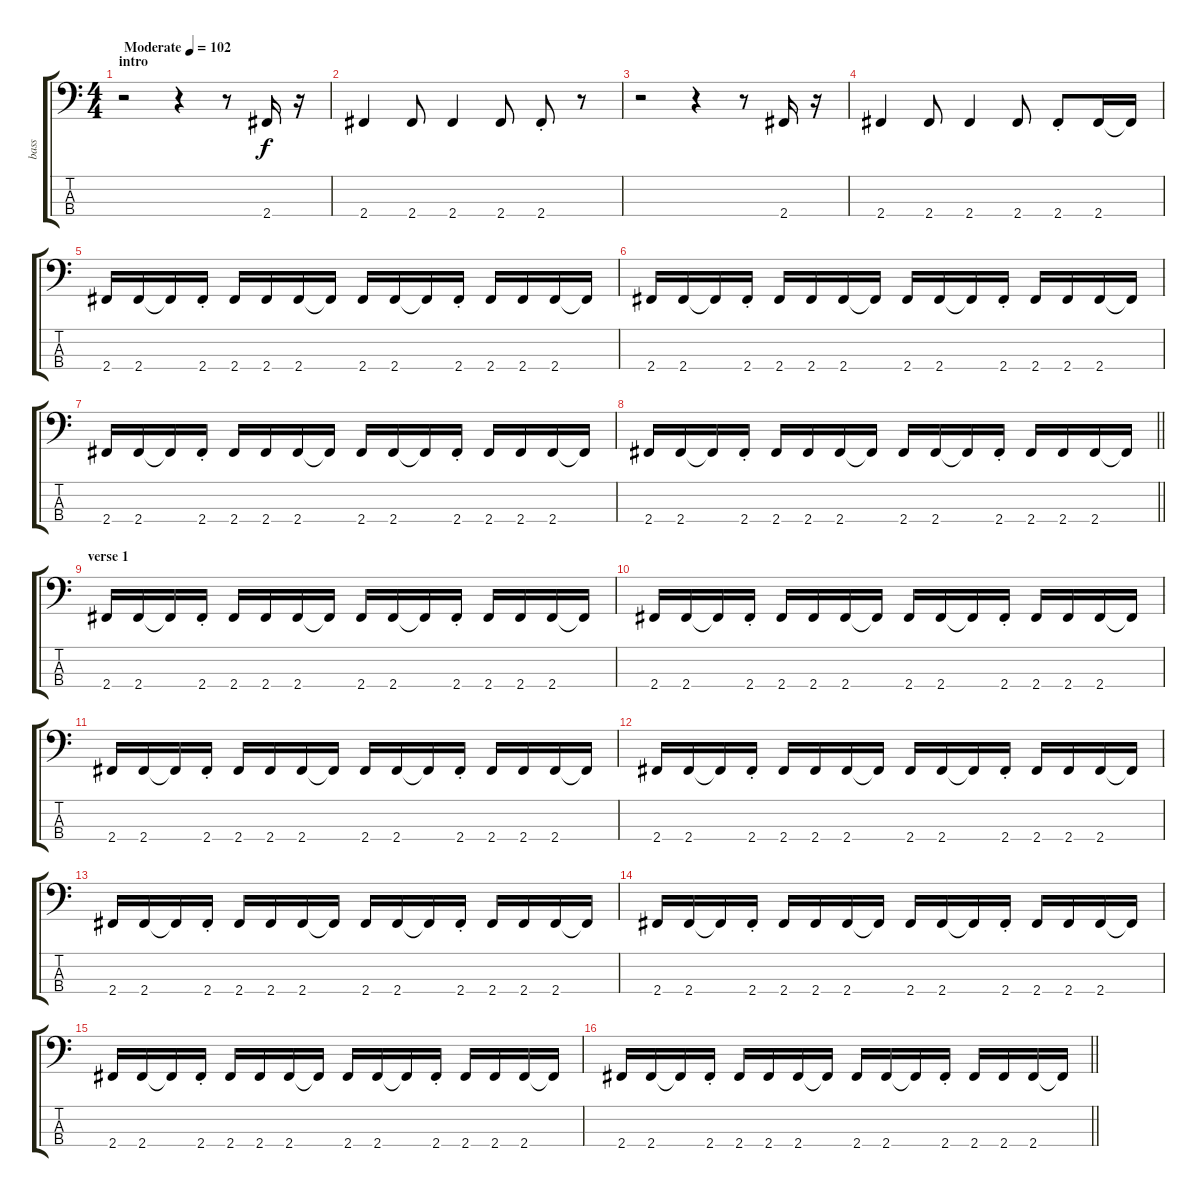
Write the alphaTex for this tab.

\track ("bass" "bass") {instrument electricbassfinger}
\staff {score tabs}
\tuning (G2 D2 A1 E1) {hide}
\ts (4 4)
\section ("" "intro")
\tempo (102 "Moderate")
\clef f4
\ks c
r.2{dy f instrument electricbassfinger} r.4 r.8 2.4.16 r.16 |
2.4.4 2.4.8 2.4.4 2.4.8 2.4{st}.8 r.8 |
r.2 r.4 r.8 2.4.16 r.16 |
2.4.4 2.4.8 2.4.4 2.4.8 2.4{st}.8 2.4.16 2.4{t}.16 |
2.4.16 2.4.16 2.4{t}.16 2.4{st}.16 2.4.16 2.4.16 2.4.16 2.4{t}.16 2.4.16 2.4.16 2.4{t}.16 2.4{st}.16 2.4.16 2.4.16 2.4.16 2.4{t}.16 |
2.4.16 2.4.16 2.4{t}.16 2.4{st}.16 2.4.16 2.4.16 2.4.16 2.4{t}.16 2.4.16 2.4.16 2.4{t}.16 2.4{st}.16 2.4.16 2.4.16 2.4.16 2.4{t}.16 |
2.4.16 2.4.16 2.4{t}.16 2.4{st}.16 2.4.16 2.4.16 2.4.16 2.4{t}.16 2.4.16 2.4.16 2.4{t}.16 2.4{st}.16 2.4.16 2.4.16 2.4.16 2.4{t}.16 |
\barLineRight lightlight
2.4.16 2.4.16 2.4{t}.16 2.4{st}.16 2.4.16 2.4.16 2.4.16 2.4{t}.16 2.4.16 2.4.16 2.4{t}.16 2.4{st}.16 2.4.16 2.4.16 2.4.16 2.4{t}.16 |
\section ("" "verse 1")
2.4.16 2.4.16 2.4{t}.16 2.4{st}.16 2.4.16 2.4.16 2.4.16 2.4{t}.16 2.4.16 2.4.16 2.4{t}.16 2.4{st}.16 2.4.16 2.4.16 2.4.16 2.4{t}.16 |
2.4.16 2.4.16 2.4{t}.16 2.4{st}.16 2.4.16 2.4.16 2.4.16 2.4{t}.16 2.4.16 2.4.16 2.4{t}.16 2.4{st}.16 2.4.16 2.4.16 2.4.16 2.4{t}.16 |
2.4.16 2.4.16 2.4{t}.16 2.4{st}.16 2.4.16 2.4.16 2.4.16 2.4{t}.16 2.4.16 2.4.16 2.4{t}.16 2.4{st}.16 2.4.16 2.4.16 2.4.16 2.4{t}.16 |
2.4.16 2.4.16 2.4{t}.16 2.4{st}.16 2.4.16 2.4.16 2.4.16 2.4{t}.16 2.4.16 2.4.16 2.4{t}.16 2.4{st}.16 2.4.16 2.4.16 2.4.16 2.4{t}.16 |
2.4.16 2.4.16 2.4{t}.16 2.4{st}.16 2.4.16 2.4.16 2.4.16 2.4{t}.16 2.4.16 2.4.16 2.4{t}.16 2.4{st}.16 2.4.16 2.4.16 2.4.16 2.4{t}.16 |
2.4.16 2.4.16 2.4{t}.16 2.4{st}.16 2.4.16 2.4.16 2.4.16 2.4{t}.16 2.4.16 2.4.16 2.4{t}.16 2.4{st}.16 2.4.16 2.4.16 2.4.16 2.4{t}.16 |
2.4.16 2.4.16 2.4{t}.16 2.4{st}.16 2.4.16 2.4.16 2.4.16 2.4{t}.16 2.4.16 2.4.16 2.4{t}.16 2.4{st}.16 2.4.16 2.4.16 2.4.16 2.4{t}.16 |
\barLineRight lightlight
2.4.16 2.4.16 2.4{t}.16 2.4{st}.16 2.4.16 2.4.16 2.4.16 2.4{t}.16 2.4.16 2.4.16 2.4{t}.16 2.4{st}.16 2.4.16 2.4.16 2.4.16 2.4{t}.16
